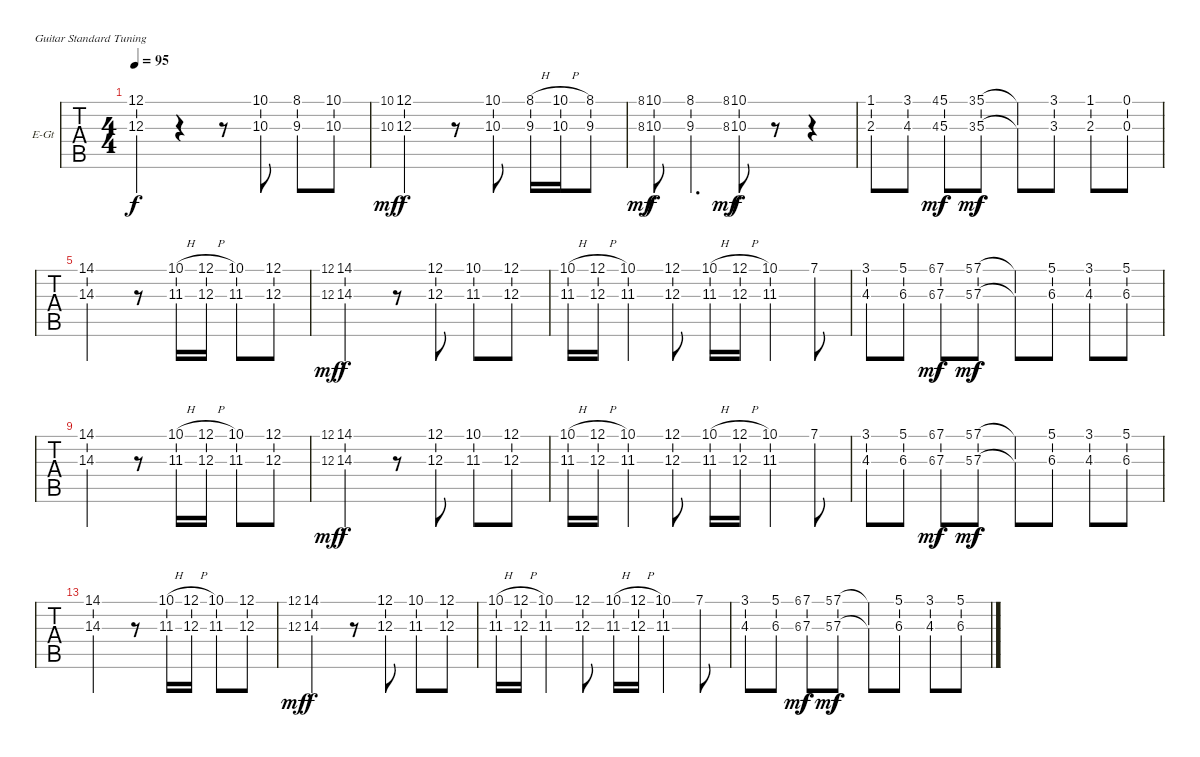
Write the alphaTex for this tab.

\bracketExtendMode nobrackets
\firstSystemTrackNameOrientation horizontal
\otherSystemsTrackNameOrientation horizontal
\defaultBarNumberDisplay FirstOfSystem
\track ("Electric Guitar 1" "E-Gt") {instrument distortionguitar}
\staff {tabs}
\tuning (E4 B3 G3 D3 A2 E2)
\ts (4 4)
\tempo 95
\clef g2
\ks c
(12.1 12.3).4{dy f} r.4 r.8 (10.1 10.3).8 (8.1 9.3).8 (10.1 10.3).8 |
(10.1 10.3).8{gr dy mf} (12.1 12.3).2{dy f} r.8 (10.1 10.3).8 (8.1{h} 9.3{h}).16 (10.1{h} 10.3{h}).16 (8.1 9.3).8 |
(8.1 8.3).8{gr dy mf} (10.1 10.3).8{dy f} (8.1 9.3).4{d} (8.1 8.3).8{gr dy mf} (10.1 10.3).8{dy f} r.8 r.4 |
(1.1 2.3).8 (3.1 4.3).8 (4.1 4.3).8{gr dy mf} (5.1 5.3).8{dy f} (3.1 3.3).8{gr dy mf} (5.1 5.3).8{dy f} (5.1{t} 5.3{t}).8 (3.1 3.3).8 (1.1 2.3).8 (0.1 0.3).8 |
(14.1 14.3).2 r.8 (10.1{h} 11.3{h}).16 (12.1{h} 12.3{h}).16 (10.1 11.3).8 (12.1 12.3).8 |
(12.1 12.3).8{gr dy mf} (14.1 14.3).2{dy f} r.8 (12.1 12.3).8 (10.1 11.3).8 (12.1 12.3).8 |
(10.1{h} 11.3{h}).16 (12.1{h} 12.3{h}).16 (10.1 11.3).4 (12.1 12.3).8 (10.1{h} 11.3{h}).16 (12.1{h} 12.3{h}).16 (10.1 11.3).4 7.1.8 |
(3.1 4.3).8 (5.1 6.3).8 (6.1 6.3).8{gr dy mf} (7.1 7.3).8{dy f} (5.1 5.3).8{gr dy mf} (7.1 7.3).8{dy f} (7.1{t} 7.3{t}).8 (5.1 6.3).8 (3.1 4.3).8 (5.1 6.3).8 |
(14.1 14.3).2 r.8 (10.1{h} 11.3{h}).16 (12.1{h} 12.3{h}).16 (10.1 11.3).8 (12.1 12.3).8 |
(12.1 12.3).8{gr dy mf} (14.1 14.3).2{dy f} r.8 (12.1 12.3).8 (10.1 11.3).8 (12.1 12.3).8 |
(10.1{h} 11.3{h}).16 (12.1{h} 12.3{h}).16 (10.1 11.3).4 (12.1 12.3).8 (10.1{h} 11.3{h}).16 (12.1{h} 12.3{h}).16 (10.1 11.3).4 7.1.8 |
(3.1 4.3).8 (5.1 6.3).8 (6.1 6.3).8{gr dy mf} (7.1 7.3).8{dy f} (5.1 5.3).8{gr dy mf} (7.1 7.3).8{dy f} (7.1{t} 7.3{t}).8 (5.1 6.3).8 (3.1 4.3).8 (5.1 6.3).8 |
(14.1 14.3).2 r.8 (10.1{h} 11.3{h}).16 (12.1{h} 12.3{h}).16 (10.1 11.3).8 (12.1 12.3).8 |
(12.1 12.3).8{gr dy mf} (14.1 14.3).2{dy f} r.8 (12.1 12.3).8 (10.1 11.3).8 (12.1 12.3).8 |
(10.1{h} 11.3{h}).16 (12.1{h} 12.3{h}).16 (10.1 11.3).4 (12.1 12.3).8 (10.1{h} 11.3{h}).16 (12.1{h} 12.3{h}).16 (10.1 11.3).4 7.1.8 |
(3.1 4.3).8 (5.1 6.3).8 (6.1 6.3).8{gr dy mf} (7.1 7.3).8{dy f} (5.1 5.3).8{gr dy mf} (7.1 7.3).8{dy f} (7.1{t} 7.3{t}).8 (5.1 6.3).8 (3.1 4.3).8 (5.1 6.3).8
